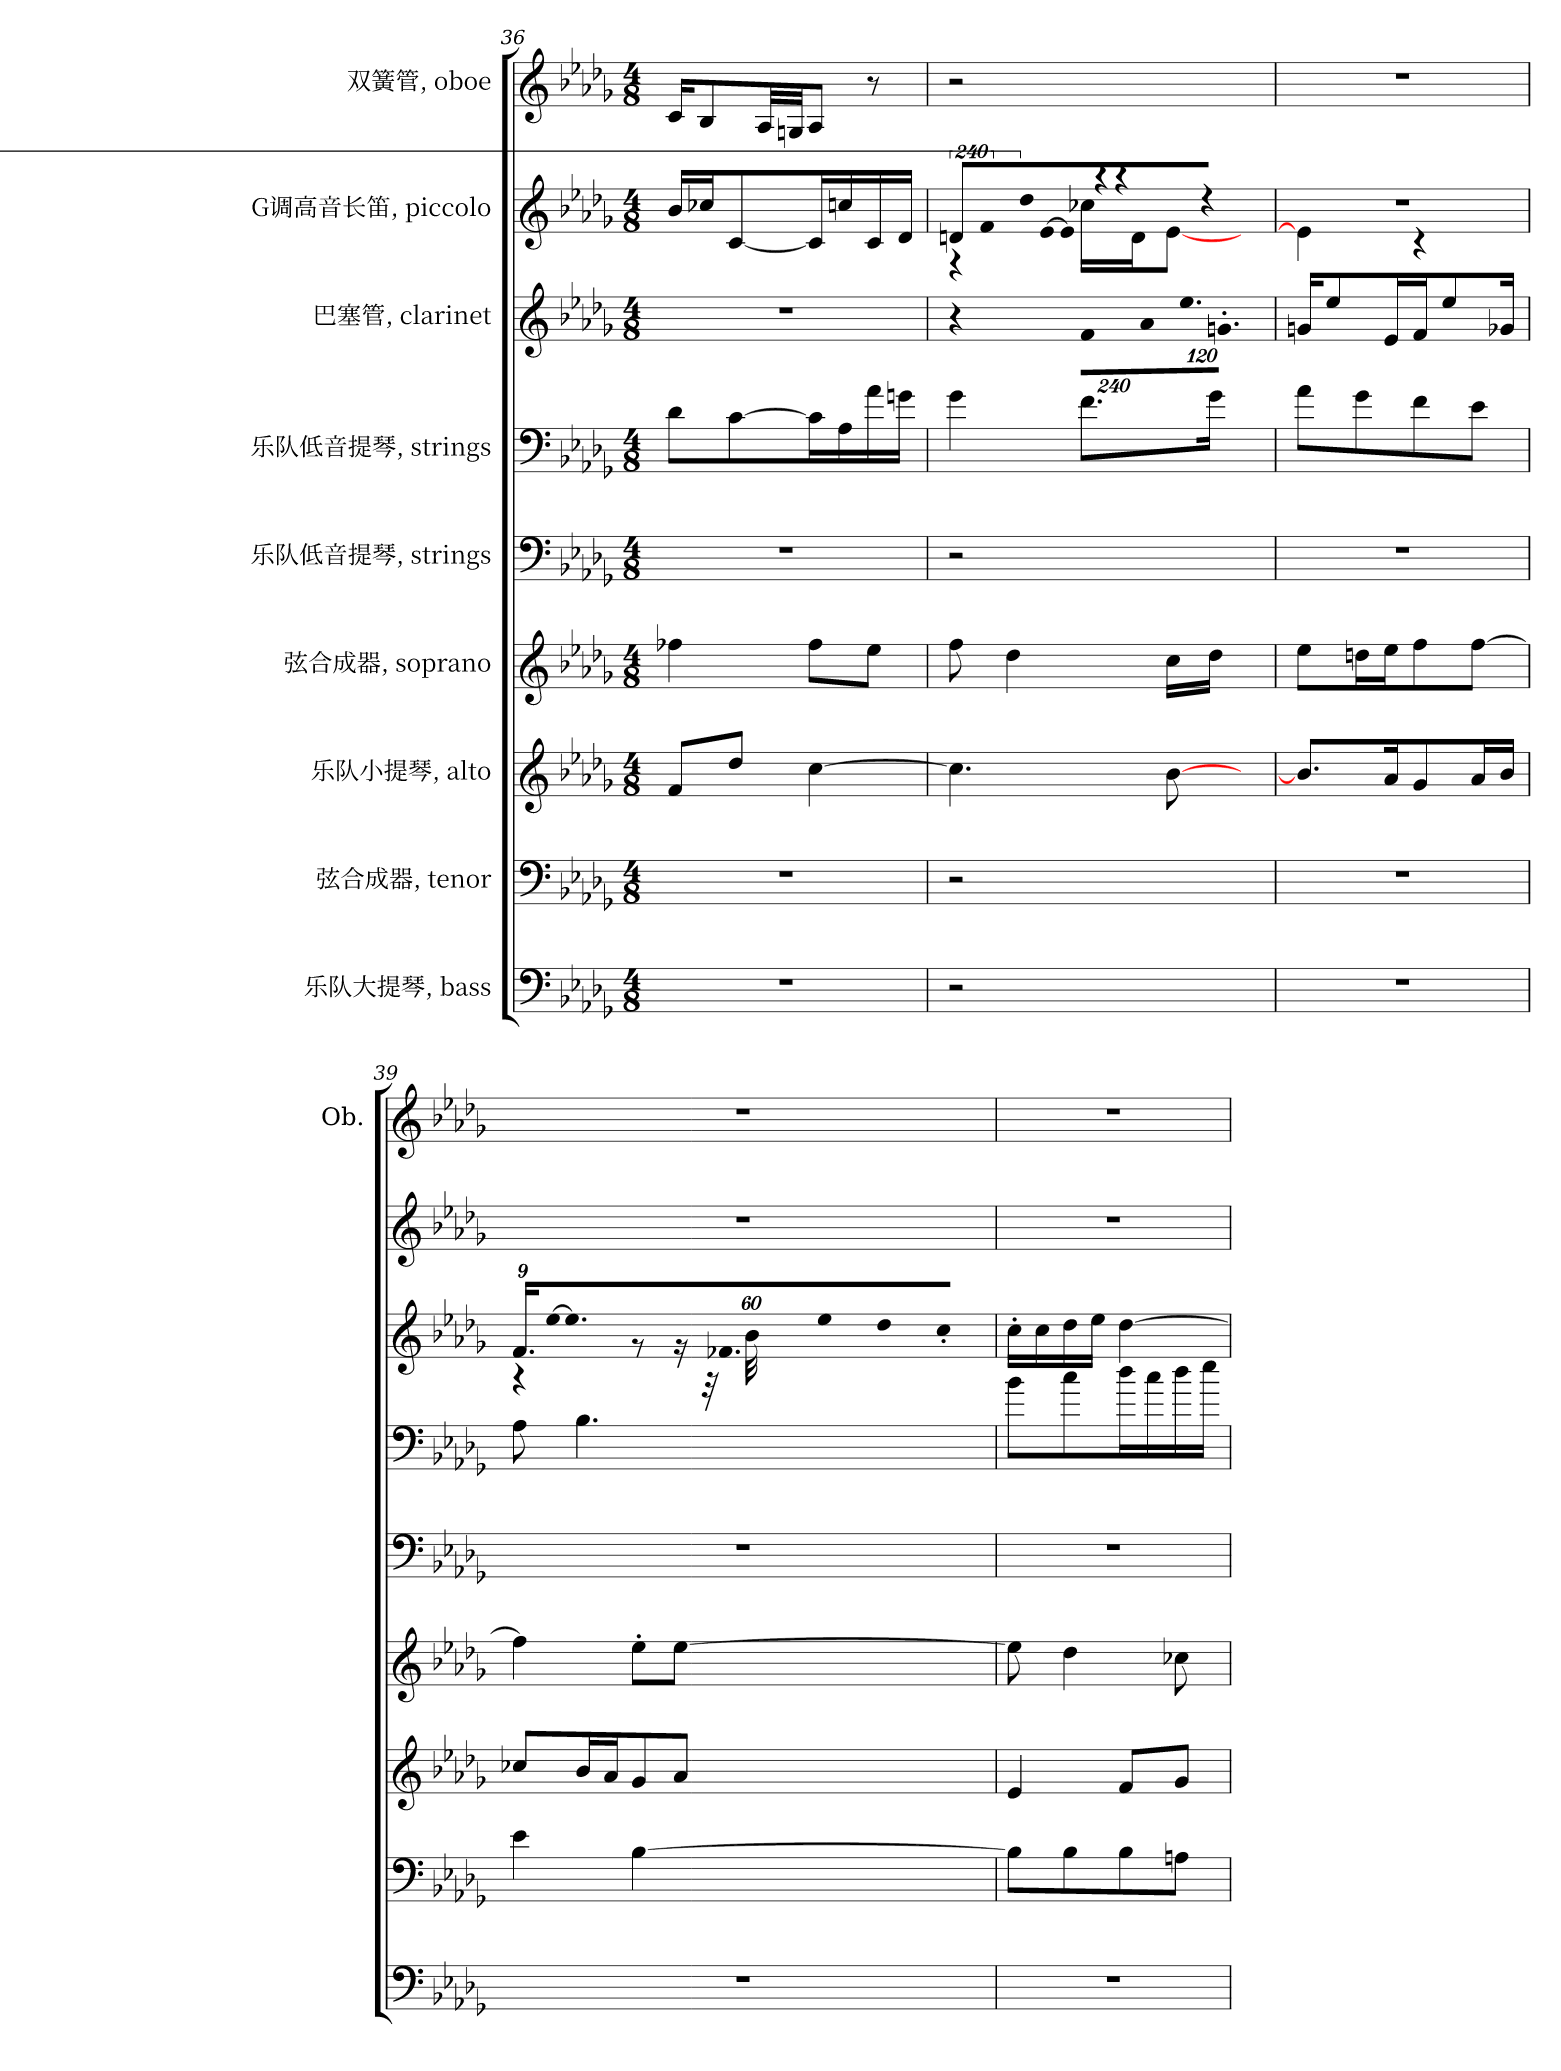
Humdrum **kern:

**kern	**kern	**kern	**kern	**kern	**kern	**kern	**kern	**kern
*part9	*part8	*part7	*part6	*part5	*part4	*part3	*part2	*part1
*staff9	*staff8	*staff7	*staff6	*staff5	*staff4	*staff3	*staff2	*staff1
*I"乐队大提琴, bass	*I"弦合成器, tenor	*I"乐队小提琴, alto	*I"弦合成器, soprano	*I"乐队低音提琴, strings	*I"乐队低音提琴, strings	*I"巴塞管, clarinet	*I"G调高音长笛, piccolo	*I"双簧管, oboe
*	*	*	*	*	*	*	*	*I'Ob.
*clefF4	*clefF4	*clefG2	*clefG2	*clefF4	*clefF4	*clefG2	*clefG2	*clefG2
*	*	*	*	*ITrd7c12	*ITrd7c12	*ITrd4c7	*ITrd-4c-7	*
*k[b-e-a-d-g-]	*k[b-e-a-d-g-]	*k[b-e-a-d-g-]	*k[b-e-a-d-g-]	*k[b-e-a-d-g-]	*k[b-e-a-d-g-]	*k[b-e-a-d-g-c-]	*k[b-e-a-d-]	*k[b-e-a-d-g-]
*M4/8	*M4/8	*M4/8	*M4/8	*M4/8	*M4/8	*M4/8	*M4/8	*M4/8
=36	=36	=36	=36	=36	=36	=36	=36	=36
2r	2r	8f/L	4ff-X\	2r	8D-\L	2r	16ff/LL	16c/KL
.	.	.	.	.	.	.	16gg-X/J	8B-/
.	.	8dd-/J	.	.	[8C\	.	[8g/	.
.	.	.	.	.	.	.	.	32A-/LL
.	.	.	.	.	.	.	.	32Gn/JJ
.	.	[4cc\	8ff-\L	.	16C\L]	.	16g/L]	8A-/J
.	.	.	.	.	16AA-\	.	16ggn/	.
.	.	.	8ee-\J	.	16A-\	.	16g/	8r
.	.	.	.	.	16Gn\JJ	.	16a-/JJ	.
!!LO:PB:g=z
=37	=37	=37	=37	=37	=37	=37	=37	=37
!	!	!	!	!	!	!	!LO:N:vis=16	!
*	*	*	*	*	*	*	*^	*
2r	2r	4.cc\]	8ff\	2r	4G-\	4r	1920%137an/LL	4r	2r
!	!	!	!	!	!	!	!LO:N:vis=16	!	!
.	.	.	.	.	.	.	1920%137cc/	.	.
.	.	.	4dd-\	.	.	.	.	.	.
!	!	!	!	!	!	!	!LO:N:vis=32	!	!
.	.	.	.	.	.	.	640%23aa-/L	.	.
!	!	!	!	!	!	!	!LO:N:vis=32	!	!
.	.	.	.	.	.	.	[640%23b-/	.	.
!	!	!	!	!	!	!	!LO:N:vis=32	!	!
.	.	.	.	.	.	.	640%23b-/JJJ]	.	.
*	*	*	*	*	*	*Xbrackettup	*	*	*
!	!	!	!	!	!	!LO:N:vis=16	!	!	!
.	.	.	.	.	8.F\L	1920%137B-\LL	.	16gg-X\LL	.
!	!	!	!	!	!	!	!LO:N:vis=32	!	!
.	.	.	.	.	.	.	640%23r	.	.
!	!	!	!	!	!	!	!LO:N:vis=16	!	!
.	.	.	.	.	.	.	1920%137r	.	.
.	.	.	.	.	.	.	.	16a\J	.
!	!	!	!	!	!	!LO:N:vis=16	!	!	!
.	.	.	.	.	.	1920%137d-\	.	.	.
!	!	!	!	!	!	!	!LO:N:vis=8	!	!
.	.	.	.	.	.	.	960%137r	.	.
.	.	[8b-\	16cc\LL	.	.	.	.	[8b-\J	.
!	!	!	!	!	!	!LO:N:vis=32.	!	!	!
.	.	.	.	.	.	1920%103a-\L	.	.	.
.	.	.	16dd-\JJ	.	16G-\Jk	.	.	.	.
!	!	!	!	!	!	!LO:N:vis=32.	!	!	!
.	.	.	.	.	.	1920%103cn'\JJJ	.	.	.
1920ryy	1920ryy	1920ryy	1920ryy	1920ryy	1920ryy	1920ryy	.	1920ryy	1920ryy
=38	=38	=38	=38	=38	=38	=38	=38	=38	=38
2r	2r	8.b-/L]	8ee-\L	2r	8A-\L	16cn/KL	2r	4b-\]	2r
.	.	.	.	.	.	8a-/	.	.	.
.	.	.	16ddn\L	.	8G-\	.	.	.	.
.	.	16a-/K	16ee-\J	.	.	16A-/L	.	.	.
.	.	8g-/	8ff\	.	8F\	16B-/J	.	4r	.
.	.	.	.	.	.	8a-/	.	.	.
.	.	16a-/L	[8ff\J	.	8E-\J	.	.	.	.
.	.	16b-/JJ	.	.	.	16c-X/Jk	.	.	.
*	*	*	*	*	*	*	*v	*v	*
=39	=39	=39	=39	=39	=39	=39	=39	=39
*	*	*	*	*	*	*^	*	*
2r	4e-\	8cc-X/L	4ff\]	2r	8AA-\	18.B-/LL	4r	2r	2r
!	!	!	!	!	!	!LO:N:vis=32	!	!	!
.	.	.	.	.	.	[1920%53a-/K	.	.	.
.	.	.	.	.	.	18.a-/]	.	.	.
.	.	16b-/L	.	.	4.BB-\	.	.	.	.
.	.	16a-/J	.	.	.	.	.	.	.
.	.	.	.	.	.	18.B--X/	.	.	.
.	[4B-\	8g-/	8ee-'\L	.	.	.	8r	.	.
!	!	!	!	!	!	!LO:N:vis=16	!	!	!
.	.	.	.	.	.	1920%107a-/J	.	.	.
!	!	!	!	!	!	!LO:N:vis=8	!	!	!
.	.	.	.	.	.	640%71g-/	.	.	.
.	.	8a-/J	[8ee-\J	.	.	.	16r	.	.
.	.	.	.	.	.	.	32r	.	.
!	!	!	!	!	!	!LO:N:vis=16	!	!	!
.	.	.	.	.	.	1920%107f'/Jk	.	.	.
.	.	.	.	.	.	.	32e-\	.	.
*	*	*	*	*	*	*v	*v	*	*
!!LO:PB:g=z
=40	=40	=40	=40	=40	=40	=40	=40	=40
2r	8B-\L]	4e-/	8ee-\]	2r	8B-\L	16f'\LL	2r	2r
.	.	.	.	.	.	16f\	.	.
.	8B-\	.	4dd-\	.	8c\	16g-\	.	.
.	.	.	.	.	.	16a-\JJ	.	.
.	8B-\	8f/L	.	.	16d-\L	[4g-\	.	.
.	.	.	.	.	16c\	.	.	.
.	8An\J	8g-/J	8cc-X\	.	16d-\	.	.	.
.	.	.	.	.	16e-\JJ	.	.	.
=	=	=	=	=	=	=	=	=
*-	*-	*-	*-	*-	*-	*-	*-	*-
